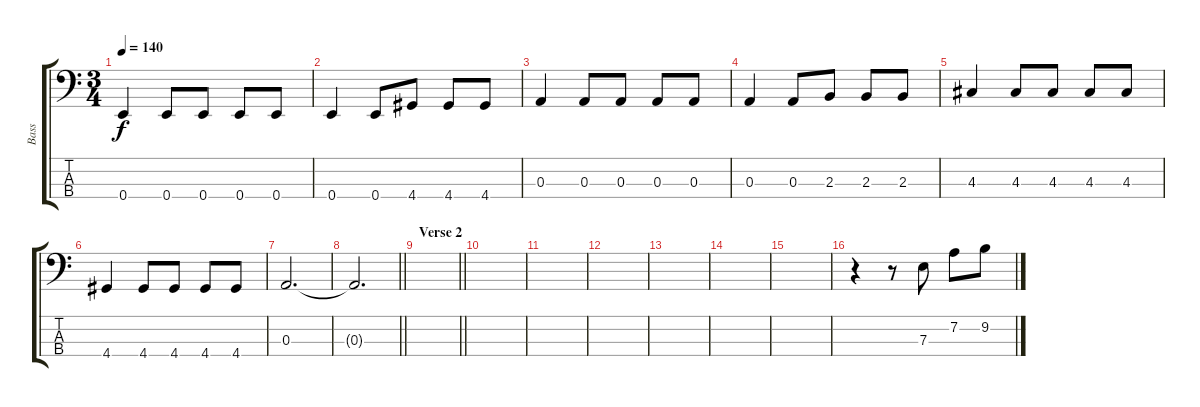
\track ("Bass" "Bass") {instrument electricbassfinger}
\staff {score tabs}
\tuning (G2 D2 A1 E1) {hide}
\ts (3 4)
\tempo 140
\clef f4
\ks c
0.4.4{dy f} 0.4.8 0.4.8 0.4.8 0.4.8 |
0.4.4 0.4.8 4.4.8 4.4.8 4.4.8 |
0.3.4 0.3.8 0.3.8 0.3.8 0.3.8 |
0.3.4 0.3.8 2.3.8 2.3.8 2.3.8 |
4.3.4 4.3.8 4.3.8 4.3.8 4.3.8 |
4.4.4 4.4.8 4.4.8 4.4.8 4.4.8 |
0.3.2{d} |
\barLineRight lightlight
0.3{t}.2{d} |
\section ("" "Verse 2")
\barLineRight lightlight
|
|
|
|
|
|
|
r.4 r.8 7.3.8 7.2.8 9.2.8
